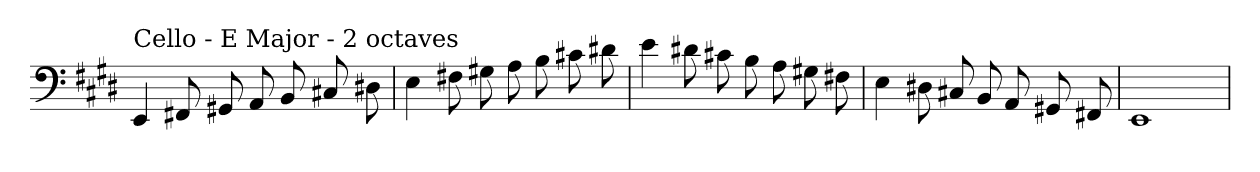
**kern
*part1
*staff1
*clefF4
*k[f#c#g#d#]
*E:
=
!LO:TX:a:t=Cello - E Major - 2 octaves
4EE
8FF#X
8GG#X
8AA
8BB
8C#X
8D#X
=
4E
8F#X
8G#X
8A
8B
8c#X
8d#X
=
4e
8d#X
8c#X
8B
8A
8G#X
8F#X
=
4E
8D#X
8C#X
8BB
8AA
8GG#X
8FF#X
=
1EE
=
*-
